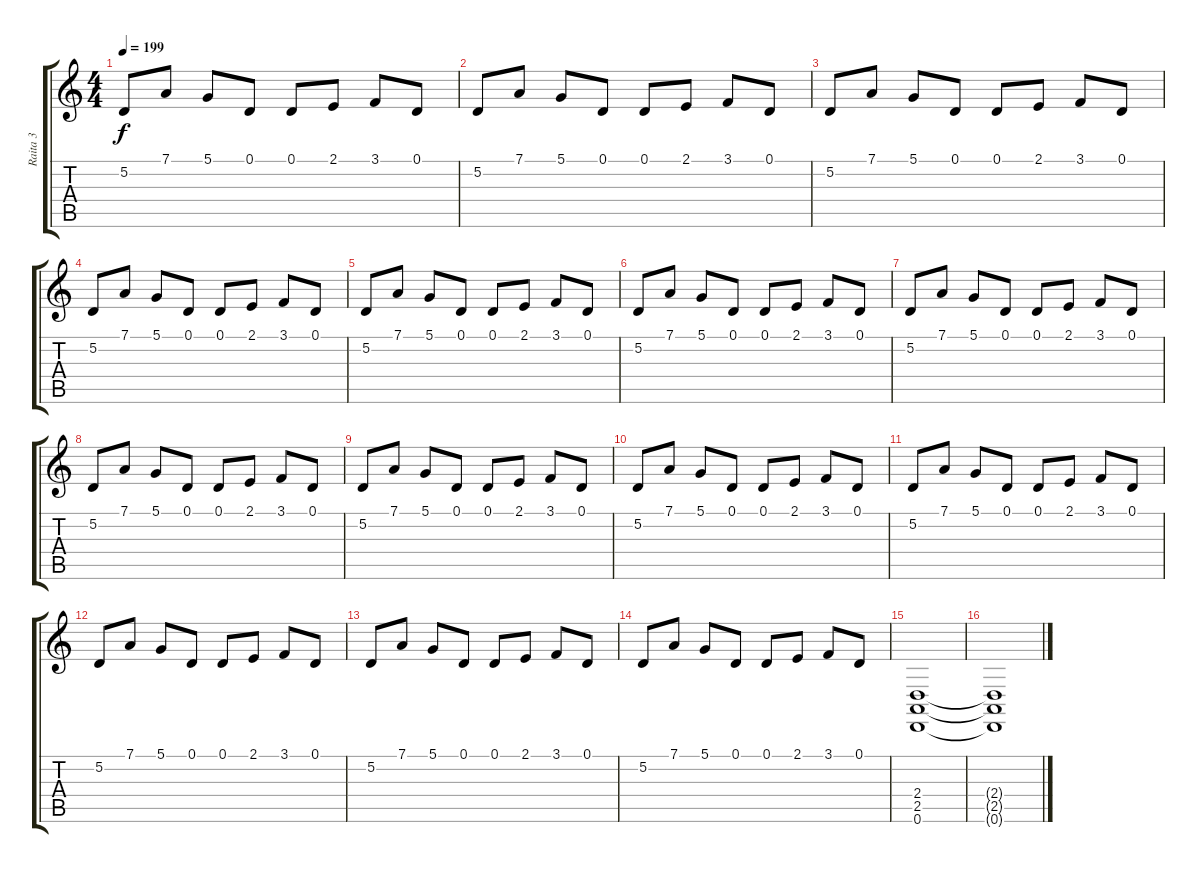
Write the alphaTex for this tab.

\track ("Raita 3" "Raita 3") {instrument stringensemble1}
\staff {score tabs}
\tuning (D4 A3 F3 C3 G2 D2) {hide}
\ts (4 4)
\tempo 199
\clef g2
\ks c
5.2.8{dy f} 7.1.8 5.1.8 0.1.8 0.1.8 2.1.8 3.1.8 0.1.8 |
5.2.8 7.1.8 5.1.8 0.1.8 0.1.8 2.1.8 3.1.8 0.1.8 |
5.2.8 7.1.8 5.1.8 0.1.8 0.1.8 2.1.8 3.1.8 0.1.8 |
5.2.8 7.1.8 5.1.8 0.1.8 0.1.8 2.1.8 3.1.8 0.1.8 |
5.2.8 7.1.8 5.1.8 0.1.8 0.1.8 2.1.8 3.1.8 0.1.8 |
5.2.8 7.1.8 5.1.8 0.1.8 0.1.8 2.1.8 3.1.8 0.1.8 |
5.2.8 7.1.8 5.1.8 0.1.8 0.1.8 2.1.8 3.1.8 0.1.8 |
5.2.8 7.1.8 5.1.8 0.1.8 0.1.8 2.1.8 3.1.8 0.1.8 |
5.2.8 7.1.8 5.1.8 0.1.8 0.1.8 2.1.8 3.1.8 0.1.8 |
5.2.8 7.1.8 5.1.8 0.1.8 0.1.8 2.1.8 3.1.8 0.1.8 |
5.2.8 7.1.8 5.1.8 0.1.8 0.1.8 2.1.8 3.1.8 0.1.8 |
5.2.8 7.1.8 5.1.8 0.1.8 0.1.8 2.1.8 3.1.8 0.1.8 |
5.2.8 7.1.8 5.1.8 0.1.8 0.1.8 2.1.8 3.1.8 0.1.8 |
5.2.8 7.1.8 5.1.8 0.1.8 0.1.8 2.1.8 3.1.8 0.1.8 |
(2.4 2.5 0.6).1 |
(2.4{t} 2.5{t} 0.6{t}).1
